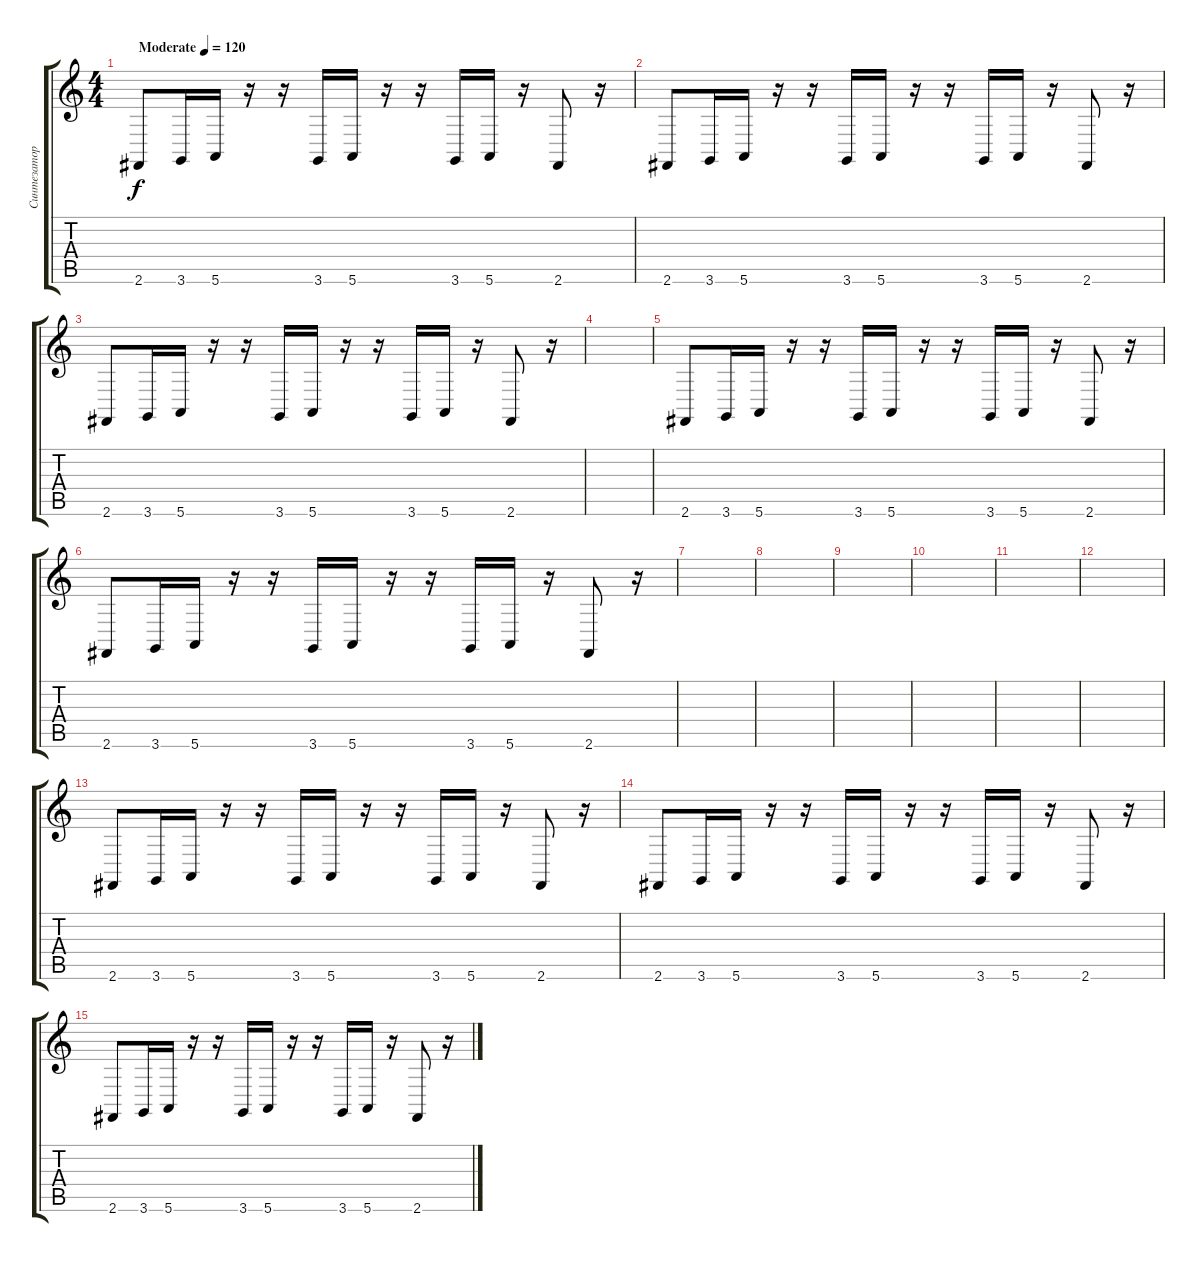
\track ("Синтезатор" "Синтезатор") {instrument lead2sawtooth}
\staff {score tabs}
\tuning (E4 B3 G3 D3 A2 E2) {hide}
\ts (4 4)
\tempo (120 "Moderate")
\clef g2
\ks c
2.6.8{dy f instrument lead2sawtooth} 3.6.16 5.6.16 r.16 r.16 3.6.16 5.6.16 r.16 r.16 3.6.16 5.6.16 r.16 2.6.8 r.16 |
2.6.8 3.6.16 5.6.16 r.16 r.16 3.6.16 5.6.16 r.16 r.16 3.6.16 5.6.16 r.16 2.6.8 r.16 |
2.6.8 3.6.16 5.6.16 r.16 r.16 3.6.16 5.6.16 r.16 r.16 3.6.16 5.6.16 r.16 2.6.8 r.16 |
|
2.6.8 3.6.16 5.6.16 r.16 r.16 3.6.16 5.6.16 r.16 r.16 3.6.16 5.6.16 r.16 2.6.8 r.16 |
2.6.8 3.6.16 5.6.16 r.16 r.16 3.6.16 5.6.16 r.16 r.16 3.6.16 5.6.16 r.16 2.6.8 r.16 |
|
|
|
|
|
|
2.6.8 3.6.16 5.6.16 r.16 r.16 3.6.16 5.6.16 r.16 r.16 3.6.16 5.6.16 r.16 2.6.8 r.16 |
2.6.8 3.6.16 5.6.16 r.16 r.16 3.6.16 5.6.16 r.16 r.16 3.6.16 5.6.16 r.16 2.6.8 r.16 |
2.6.8 3.6.16 5.6.16 r.16 r.16 3.6.16 5.6.16 r.16 r.16 3.6.16 5.6.16 r.16 2.6.8 r.16
